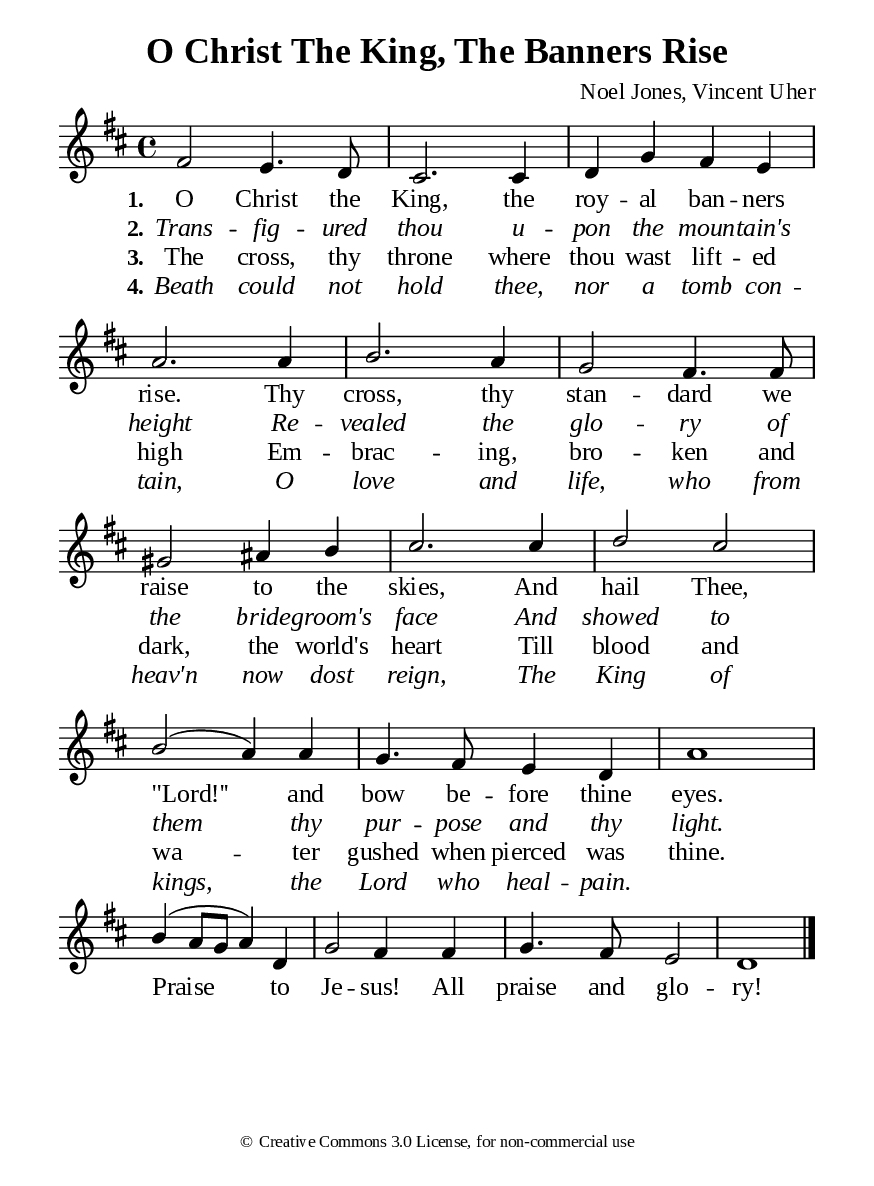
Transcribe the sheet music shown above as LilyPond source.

\version "2.18.2"

\header {
  title = "O Christ The King, The Banners Rise"
  composer = "Noel Jones, Vincent Uher"
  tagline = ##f
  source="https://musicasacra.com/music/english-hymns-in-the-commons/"
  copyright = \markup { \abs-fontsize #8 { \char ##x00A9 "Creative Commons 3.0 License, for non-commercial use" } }
}

globalSettings = {
  \set Score.barNumberVisibility = #all-bar-numbers-visible
  \key d \major
  \time 4/4
  \override Score.BarNumber.break-visibility = ##(#f #f #f)
  \override Lyrics.LyricSpace.minimum-distance = #3.0
}

verseSettings = {
  \phrasingSlurDashed
}

\paper {
  #(set-paper-size "a5")
  top-margin = 10\mm
  bottom-margin = 10\mm
  left-margin = 10\mm
  right-margin = 10\mm
  indent = #0
  #(define fonts
	 (make-pango-font-tree "Liberation Serif"
	 		       "Liberation Serif"
			       "Liberation Serif"
			       (/ 20 20)))
  system-system-spacing = #'((basic-distance . 3) (padding . 3))
}

printItalic = \with {
  \override LyricText.font-shape = #'italic
}

% Verse music
musicVerseSoprano = \relative c' {
  %{	01	%} fis2 e4. d8 |
  %{	02	%} cis2. cis4 |
  %{	03	%} d g fis e |
  %{	04	%} a2. a4 |
  %{	05	%} b2. a4 |
  %{	06	%} g2 fis4. fis8 |
  %{	07	%} gis2 ais4 b |
  %{	08	%} cis2. cis4 |
  %{	09	%} d2 cis |
  %{	10	%} b (a4) a |
  %{	11	%} g4. fis8 e4 d |
  %{	12	%} a'1 |
}

% Chorus music
musicChorusSoprano = \relative c'' {
  \set Score.currentBarNumber = #13
  %{	13	%} b4 (a8 g a4) d, |
  %{	14	%} g2 fis4 fis |
  %{	15	%} g4. fis8 e2 |
  %{	16	%} d1 \bar "|."
}

% Verse lyrics
lyricVerseOne = \lyricmode {
  \set stanza = #"1."
  O Christ the King, the roy -- al ban -- ners rise.
  Thy cross, thy stan -- dard we raise to the skies,
  And hail Thee, ''Lord!'' and bow be -- fore thine eyes.
}

lyricVerseTwo = \lyricmode {
  \set stanza = #"2."
  Trans -- fig -- ured thou u -- pon the moun -- tain's height
  Re -- vealed the glo -- ry of the bride -- groom's face
  And showed to them thy pur -- pose and thy light.
}

lyricVerseThree = \lyricmode {
  \set stanza = #"3."
  The cross, thy throne where thou wast lift -- ed high
  Em -- brac -- ing, bro -- ken and dark, the world's heart
  Till blood and wa -- ter gushed when pierced was thine.
}

lyricVerseFour = \lyricmode {
  \set stanza = #"4."
  Beath could not hold thee, nor a tomb con -- tain,
  O love and life, who from heav'n now dost reign,
  The King of kings, the Lord who heal -- pain.
}

% Chorus lyrics
lyricChorus = \lyricmode {
  Praise to Je -- sus! All praise and glo -- ry!
}

% Layout
\score {
    \new ChoirStaff <<
      \new Staff <<
        \clef "treble"
        \new Voice = "soprano" {
          \voiceOne \globalSettings \verseSettings \stemUp \slurUp \musicVerseSoprano
        }
      >>
      \new Lyrics \lyricsto soprano \lyricVerseOne
      \new Lyrics \printItalic \lyricsto soprano \lyricVerseTwo
      \new Lyrics \lyricsto soprano \lyricVerseThree
      \new Lyrics \printItalic \lyricsto soprano \lyricVerseFour
    >>
}

\score {
    \new ChoirStaff <<
      \new Staff <<
        \clef "treble"
        \override Staff.TimeSignature #'stencil = ##f
        \new Voice = "soprano" {
          \globalSettings \stemUp \slurUp \musicChorusSoprano
        }
      >>
      \new Lyrics \lyricsto soprano \lyricChorus
    >>
}
